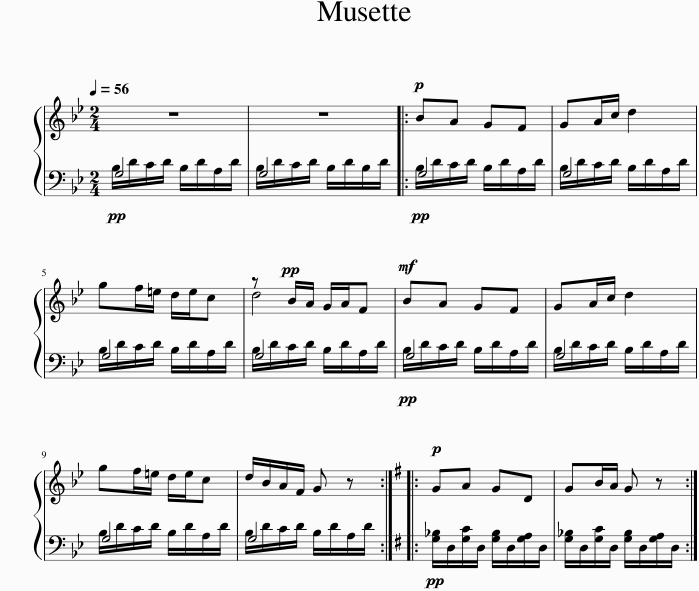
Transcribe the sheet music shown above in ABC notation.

X:1
%%score { ( 1 4 ) | ( 2 3 ) }
L:1/8
Q:1/4=56
M:2/4
I:linebreak $
K:Bb
V:1 treble
V:4 treble
V:2 bass
V:3 bass
V:1
 z4 | z4 |:!p! BA GF | GA/c/ d2 |$ gf/=e/ d/e/c | %5
 z!pp! B/A/ G/A/F |!mf! BA GF | GA/c/ d2 |$ gf/=e/ d/e/c | d/B/A/F/ G z :: %10
[K:G]!p! GA GD | GB/A/ G z :| %12
V:2
!pp! G,4 | G,4 |:!pp! G,4 | G,4 |$ G,4 | %5
 G,4 |!pp! G,4 | G,4 |$ G,4 | G,4 :: %10
[K:G]!pp! [G,_B,]/D,/[G,C]/D,/ [G,B,]/D,/[G,A,]/D,/ | [G,_B,]/D,/[G,C]/D,/ [G,B,]/D,/[G,A,]/D,/ :| %12
V:3
 B,/D/C/D/ B,/D/A,/D/ | B,/D/C/D/ B,/D/B,/D/ |: B,/D/C/D/ B,/D/A,/D/ | B,/D/C/D/ B,/D/A,/D/ |$ B,/D/C/D/ B,/D/A,/D/ | %5
 B,/D/C/D/ B,/D/A,/D/ | B,/D/C/D/ B,/D/A,/D/ | B,/D/C/D/ B,/D/A,/D/ |$ B,/D/C/D/ B,/D/A,/D/ | B,/D/C/D/ B,/D/A,/D/ :: %10
[K:G] x4 | x4 :| %12
V:4
 x4 | x4 |: x4 | x4 |$ x4 | %5
 d4 | x4 | x4 |$ x4 | x4 :: %10
[K:G] x4 | x4 :| %12
